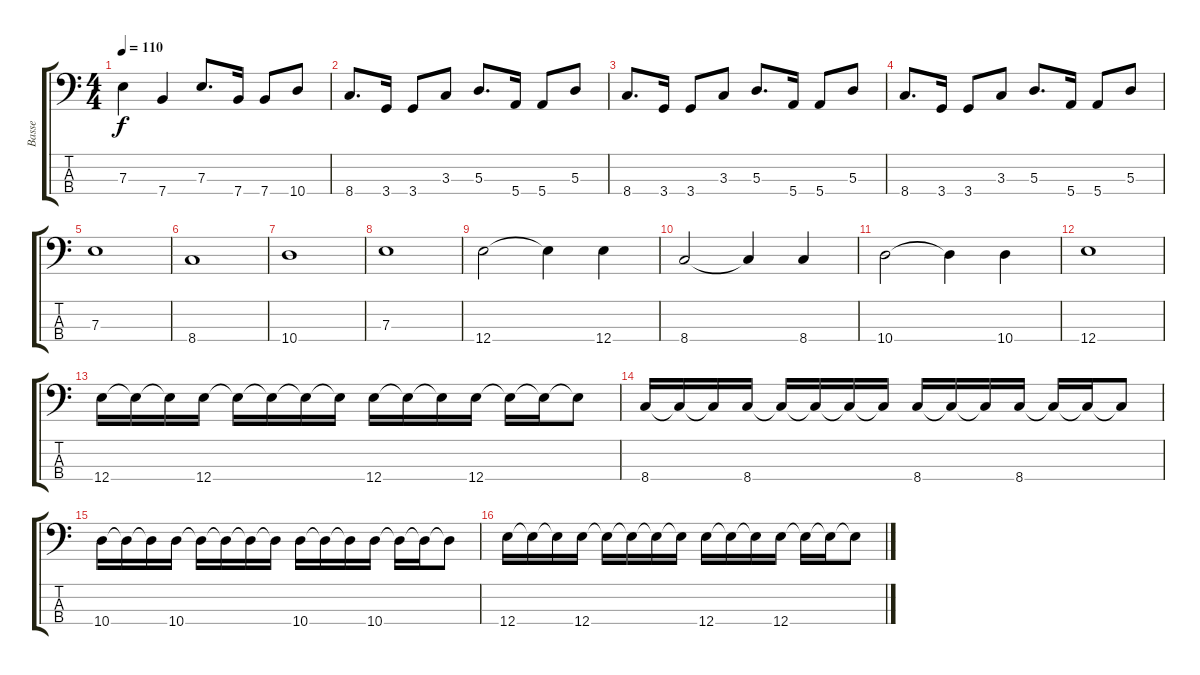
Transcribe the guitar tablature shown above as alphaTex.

\track ("Basse" "Basse") {instrument electricbassfinger}
\staff {score tabs}
\tuning (G2 D2 A1 E1) {hide}
\ts (4 4)
\tempo 110
\clef f4
\ks c
7.3.4{dy f} 7.4.4 7.3.8{d} 7.4.16 7.4.8 10.4.8 |
8.4.8{d} 3.4.16 3.4.8 3.3.8 5.3.8{d} 5.4.16 5.4.8 5.3.8 |
8.4.8{d} 3.4.16 3.4.8 3.3.8 5.3.8{d} 5.4.16 5.4.8 5.3.8 |
8.4.8{d} 3.4.16 3.4.8 3.3.8 5.3.8{d} 5.4.16 5.4.8 5.3.8 |
7.3.1 |
8.4.1 |
10.4.1 |
7.3.1 |
12.4.2 12.4{t}.4 12.4.4 |
8.4.2 8.4{t}.4 8.4.4 |
10.4.2 10.4{t}.4 10.4.4 |
12.4.1 |
12.4.16 12.4{t}.16 12.4{t}.16 12.4.16 12.4{t}.16 12.4{t}.16 12.4{t}.16 12.4{t}.16 12.4.16 12.4{t}.16 12.4{t}.16 12.4.16 12.4{t}.16 12.4{t}.16 12.4{t}.8 |
8.4.16 8.4{t}.16 8.4{t}.16 8.4.16 8.4{t}.16 8.4{t}.16 8.4{t}.16 8.4{t}.16 8.4.16 8.4{t}.16 8.4{t}.16 8.4.16 8.4{t}.16 8.4{t}.16 8.4{t}.8 |
10.4.16 10.4{t}.16 10.4{t}.16 10.4.16 10.4{t}.16 10.4{t}.16 10.4{t}.16 10.4{t}.16 10.4.16 10.4{t}.16 10.4{t}.16 10.4.16 10.4{t}.16 10.4{t}.16 10.4{t}.8 |
12.4.16 12.4{t}.16 12.4{t}.16 12.4.16 12.4{t}.16 12.4{t}.16 12.4{t}.16 12.4{t}.16 12.4.16 12.4{t}.16 12.4{t}.16 12.4.16 12.4{t}.16 12.4{t}.16 12.4{t}.8
